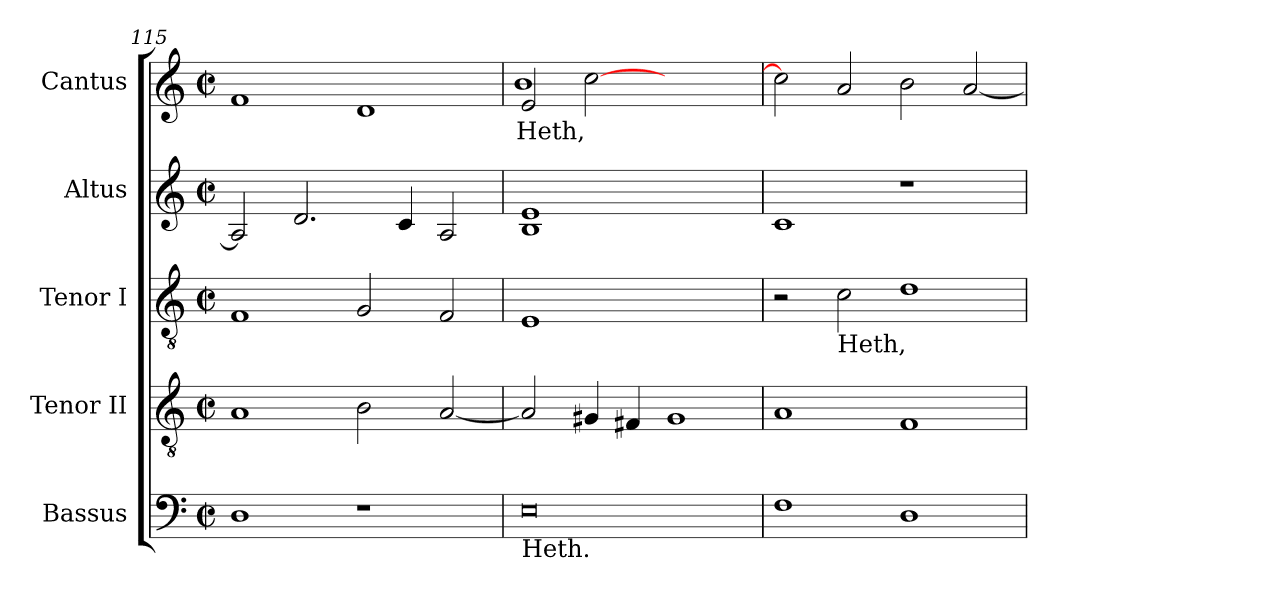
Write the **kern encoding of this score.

**kern	**kern	**kern	**kern	**kern	**text
*part5	*part4	*part3	*part2	*part1	*part1
*staff5	*staff4	*staff3	*staff2	*staff1	*staff1
*I"Bassus	*I"Tenor II	*I"Tenor I	*I"Altus	*I"Cantus	*
*clefF4	*clefGv2	*clefGv2	*clefG2	*clefG2	*
*	*	*k[]	*	*	*
*	*	*C:	*	*	*
*M2/2	*M2/2	*M2/2	*M2/2	*M2/2	*
*met(c|)	*met(c|)	*met(c|)	*met(c|)	*met(c|)	*
=115	=115	=115	=115	=115	=115
1D	1A	1F	2A/]	1f	.
.	.	.	2.d/	.	.
1r	2B\	2G/	.	1d	.
.	.	.	4c/	.	.
.	[<2A/	2F/	2A/	.	.
=116	=116	=116	=116	=116	=116
!LO:TX:b:t=Heth.	!	!	!	!	!
!LO:N:vis=0	!	!	!	!	!LO:LY:b
*	*	*	*	*^	*
1E	2A/]	1E	1B 1e	2e/	1b	Heth,
.	4G#X/	.	.	[>2cc\	.	.
.	4F#/	.	.	.	.	.
1ryy	1G#	1ryy	1ryy	1ryy	1ryy	.
*	*	*	*	*v	*v	*
=117	=117	=117	=117	=117	=117
1F	1A	2r	1c	2cc\]	.
!	!	!LO:TX:b:t=Heth,	!	!	!
.	.	2c\	.	2a/	.
1D	1F	1d	1r	2b\	.
.	.	.	.	[<2a/	.
=	=	=	=	=	=
*-	*-	*-	*-	*-	*-
